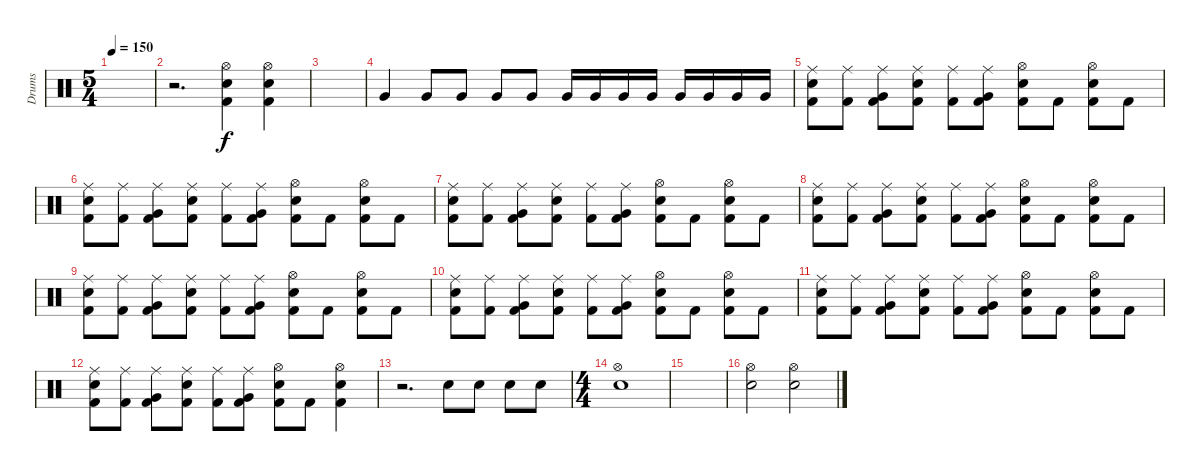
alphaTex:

\track ("Drums" "Drums") {instrument percussion}
\staff {score}
\articulation defaults
\ts (5 4)
\tempo 150
\clef neutral
\ks c
|
r.2{d} ("Hi-Hat (open)" "Snare (hit) 2" "Kick (hit) 2").4 ("Hi-Hat (open)" "Snare (hit) 2" "Kick (hit) 2").4 |
|
"Very Low Tom (hit)".4 "Very Low Tom (hit)".8 "Very Low Tom (hit)".8 "Very Low Tom (hit)".8 "Very Low Tom (hit)".8 "Very Low Tom (hit)".16 "Very Low Tom (hit)".16 "Very Low Tom (hit)".16 "Very Low Tom (hit)".16 "Very Low Tom (hit)".16 "Very Low Tom (hit)".16 "Very Low Tom (hit)".16 "Very Low Tom (hit)".16 |
("Ride (middle)" "Snare (hit) 2" "Kick (hit) 2").8 ("Ride (middle)" "Kick (hit) 2").8 ("Ride (middle)" "Very Low Tom (hit)" "Kick (hit) 2").8 ("Ride (middle)" "Snare (hit) 2" "Kick (hit) 2").8 ("Ride (middle)" "Kick (hit) 2").8 ("Ride (middle)" "Very Low Tom (hit)" "Kick (hit) 2").8 ("Hi-Hat (open)" "Snare (hit) 2" "Kick (hit) 2").8 "Kick (hit) 2".8 ("Hi-Hat (open)" "Snare (hit) 2" "Kick (hit) 2").8 "Kick (hit) 2".8 |
("Ride (middle)" "Snare (hit) 2" "Kick (hit) 2").8 ("Ride (middle)" "Kick (hit) 2").8 ("Ride (middle)" "Very Low Tom (hit)" "Kick (hit) 2").8 ("Ride (middle)" "Snare (hit) 2" "Kick (hit) 2").8 ("Ride (middle)" "Kick (hit) 2").8 ("Ride (middle)" "Very Low Tom (hit)" "Kick (hit) 2").8 ("Hi-Hat (open)" "Snare (hit) 2" "Kick (hit) 2").8 "Kick (hit) 2".8 ("Hi-Hat (open)" "Snare (hit) 2" "Kick (hit) 2").8 "Kick (hit) 2".8 |
("Ride (middle)" "Snare (hit) 2" "Kick (hit) 2").8 ("Ride (middle)" "Kick (hit) 2").8 ("Ride (middle)" "Very Low Tom (hit)" "Kick (hit) 2").8 ("Ride (middle)" "Snare (hit) 2" "Kick (hit) 2").8 ("Ride (middle)" "Kick (hit) 2").8 ("Ride (middle)" "Very Low Tom (hit)" "Kick (hit) 2").8 ("Hi-Hat (open)" "Snare (hit) 2" "Kick (hit) 2").8 "Kick (hit) 2".8 ("Hi-Hat (open)" "Snare (hit) 2" "Kick (hit) 2").8 "Kick (hit) 2".8 |
("Ride (middle)" "Snare (hit) 2" "Kick (hit) 2").8 ("Ride (middle)" "Kick (hit) 2").8 ("Ride (middle)" "Very Low Tom (hit)" "Kick (hit) 2").8 ("Ride (middle)" "Snare (hit) 2" "Kick (hit) 2").8 ("Ride (middle)" "Kick (hit) 2").8 ("Ride (middle)" "Very Low Tom (hit)" "Kick (hit) 2").8 ("Hi-Hat (open)" "Snare (hit) 2" "Kick (hit) 2").8 "Kick (hit) 2".8 ("Hi-Hat (open)" "Snare (hit) 2" "Kick (hit) 2").8 "Kick (hit) 2".8 |
("Ride (middle)" "Snare (hit) 2" "Kick (hit) 2").8 ("Ride (middle)" "Kick (hit) 2").8 ("Ride (middle)" "Very Low Tom (hit)" "Kick (hit) 2").8 ("Ride (middle)" "Snare (hit) 2" "Kick (hit) 2").8 ("Ride (middle)" "Kick (hit) 2").8 ("Ride (middle)" "Very Low Tom (hit)" "Kick (hit) 2").8 ("Hi-Hat (open)" "Snare (hit) 2" "Kick (hit) 2").8 "Kick (hit) 2".8 ("Hi-Hat (open)" "Snare (hit) 2" "Kick (hit) 2").8 "Kick (hit) 2".8 |
("Ride (middle)" "Snare (hit) 2" "Kick (hit) 2").8 ("Ride (middle)" "Kick (hit) 2").8 ("Ride (middle)" "Very Low Tom (hit)" "Kick (hit) 2").8 ("Ride (middle)" "Snare (hit) 2" "Kick (hit) 2").8 ("Ride (middle)" "Kick (hit) 2").8 ("Ride (middle)" "Very Low Tom (hit)" "Kick (hit) 2").8 ("Hi-Hat (open)" "Snare (hit) 2" "Kick (hit) 2").8 "Kick (hit) 2".8 ("Hi-Hat (open)" "Snare (hit) 2" "Kick (hit) 2").8 "Kick (hit) 2".8 |
("Ride (middle)" "Snare (hit) 2" "Kick (hit) 2").8 ("Ride (middle)" "Kick (hit) 2").8 ("Ride (middle)" "Very Low Tom (hit)" "Kick (hit) 2").8 ("Ride (middle)" "Snare (hit) 2" "Kick (hit) 2").8 ("Ride (middle)" "Kick (hit) 2").8 ("Ride (middle)" "Very Low Tom (hit)" "Kick (hit) 2").8 ("Hi-Hat (open)" "Snare (hit) 2" "Kick (hit) 2").8 "Kick (hit) 2".8 ("Hi-Hat (open)" "Snare (hit) 2" "Kick (hit) 2").8 "Kick (hit) 2".8 |
("Ride (middle)" "Snare (hit) 2" "Kick (hit) 2").8 ("Ride (middle)" "Kick (hit) 2").8 ("Ride (middle)" "Very Low Tom (hit)" "Kick (hit) 2").8 ("Ride (middle)" "Snare (hit) 2" "Kick (hit) 2").8 ("Ride (middle)" "Kick (hit) 2").8 ("Ride (middle)" "Very Low Tom (hit)" "Kick (hit) 2").8 ("Hi-Hat (open)" "Snare (hit) 2" "Kick (hit) 2").8 "Kick (hit) 2".8 ("Hi-Hat (open)" "Snare (hit) 2" "Kick (hit) 2").4 |
r.2{d} "Snare (hit) 2".8 "Snare (hit) 2".8 "Snare (hit) 2".8 "Snare (hit) 2".8 |
\ts (4 4)
("Hi-Hat (open)" "Snare (hit) 2").1 |
|
("Hi-Hat (open)" "Snare (hit) 2").2 ("Hi-Hat (open)" "Snare (hit) 2").2
